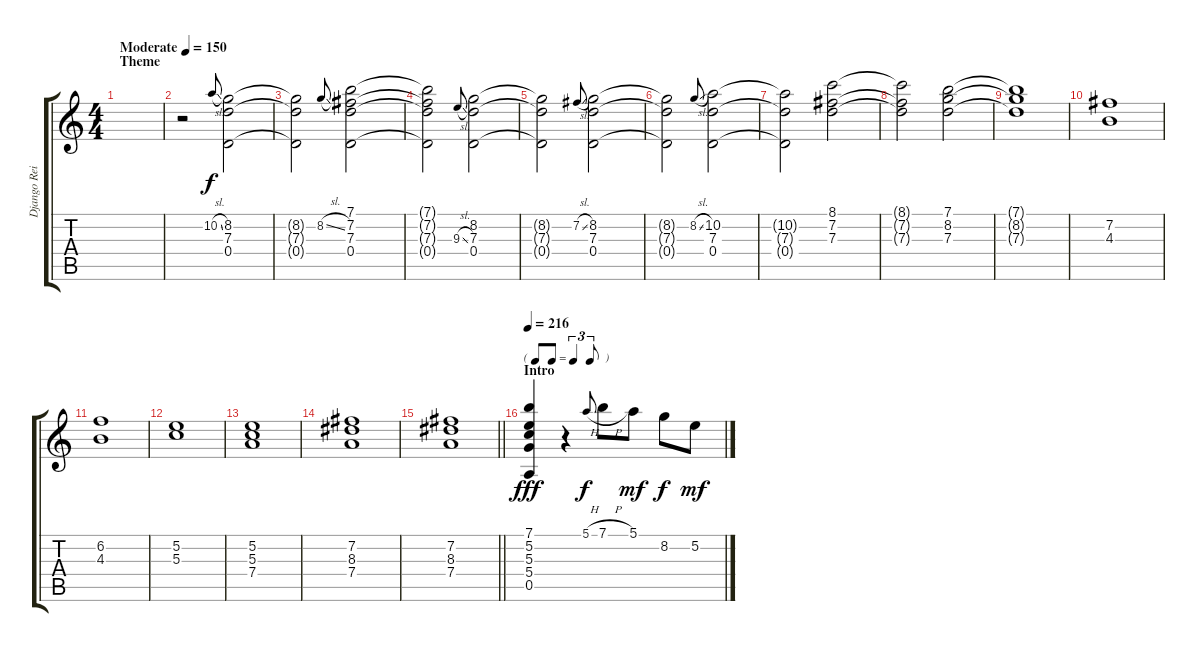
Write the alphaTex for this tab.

\track ("Django Reinhardt" "Django Rei") {instrument acousticguitarsteel}
\staff {score tabs}
\tuning (E4 B3 G3 D3 A2 E2) {hide}
\ts (4 4)
\section ("" "Theme")
\tempo (150 "Moderate")
\clef g2
\ks c
|
r.2 10.2{sl}.8{gr onbeat} (8.2 7.3 0.4).2 |
(8.2{t} 7.3{t} 0.4{t}).2 8.2{sl}.8{gr onbeat} (7.1 7.2 7.3 0.4).2 |
(7.1{t} 7.2{t} 7.3{t} 0.4{t}).2 9.3{sl}.8{gr onbeat} (8.2 7.3 0.4).2 |
(8.2{t} 7.3{t} 0.4{t}).2 7.2{sl}.8{gr onbeat} (8.2 7.3 0.4).2 |
(8.2{t} 7.3{t} 0.4{t}).2 8.2{sl}.8{gr onbeat} (10.2 7.3 0.4).2 |
(10.2{t} 7.3{t} 0.4{t}).2 (8.1 7.2 7.3).2 |
(8.1{t} 7.2{t} 7.3{t}).2 (7.1 8.2 7.3).2 |
(7.1{t} 8.2{t} 7.3{t}).1 |
(7.2 4.3).1 |
(6.2 4.3).1 |
(5.2 5.3).1 |
(5.2 5.3 7.4).1 |
(7.2 8.3 7.4).1 |
\barLineRight lightlight
(7.2 8.3 7.4).1 |
\tf triplet8th
\section ("" "Intro")
\tempo 216
(7.1 5.2 5.3 5.4 0.5).4{dy fff} r.4 5.1{h}.8{gr onbeat dy f} 7.1{h}.8 5.1.8{dy mf} 8.2.8{dy f} 5.2.8{dy mf}
